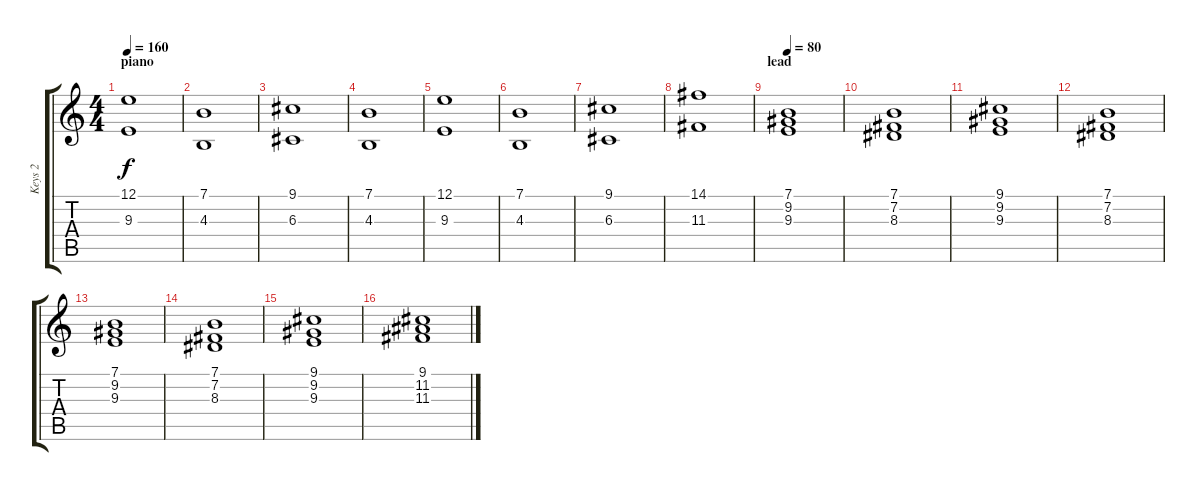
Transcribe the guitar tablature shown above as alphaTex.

\track ("Keys 2" "Keys 2") {instrument pad6metallic}
\staff {score tabs}
\tuning (E4 B3 G3 D3 A2 E2) {hide}
\ts (4 4)
\section ("" "piano")
\tempo 160
\clef g2
\ks c
(12.1 9.3).1{dy f} |
(7.1 4.3).1 |
(9.1 6.3).1 |
(7.1 4.3).1 |
(12.1 9.3).1 |
(7.1 4.3).1 |
(9.1 6.3).1 |
(14.1 11.3).1 |
\section ("" "lead")
\tempo 80
(7.1 9.2 9.3).1{volume 11 instrument stringensemble1} |
(7.1 7.2 8.3).1 |
(9.1 9.2 9.3).1 |
(7.1 7.2 8.3).1 |
(7.1 9.2 9.3).1 |
(7.1 7.2 8.3).1 |
(9.1 9.2 9.3).1 |
(9.1 11.2 11.3).1
